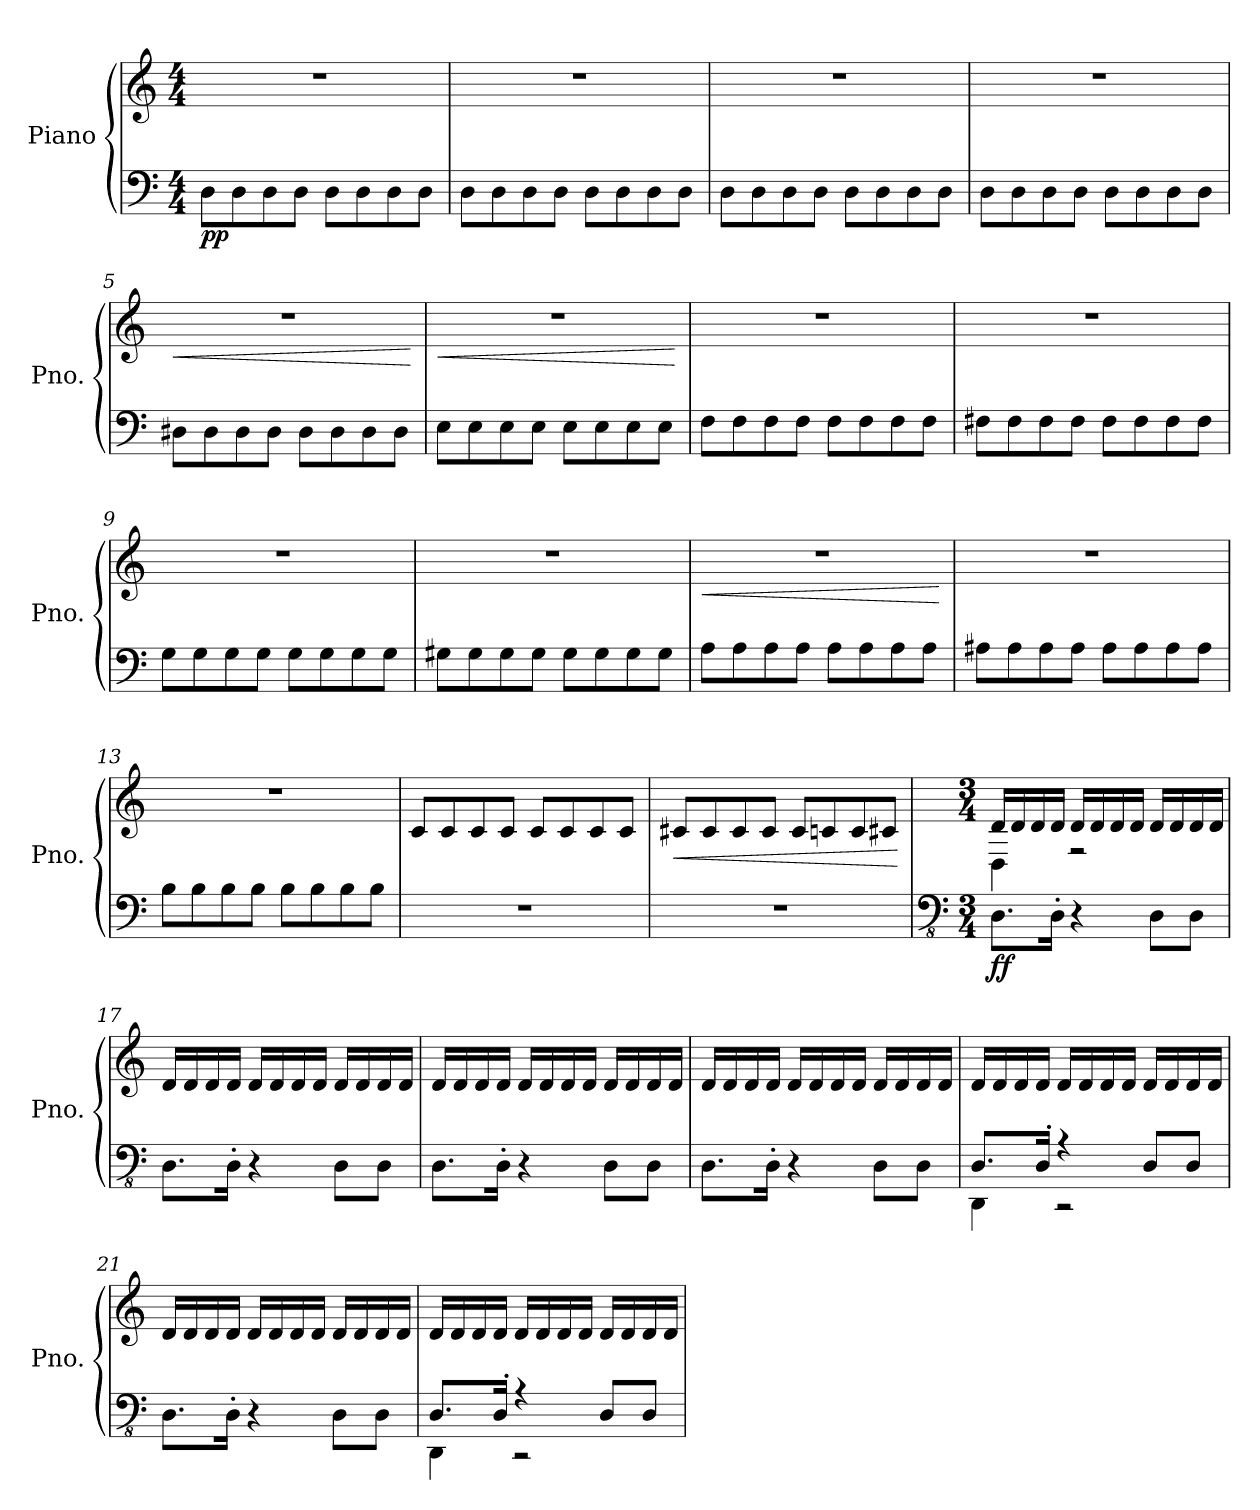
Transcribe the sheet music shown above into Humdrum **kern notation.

**kern	**kern	**dynam
*part1	*part1	*part1
*staff2	*staff1	*staff1/2
*I"Piano	*	*
*I'Pno.	*	*
*clefF4	*clefG2	*
*k[]	*k[]	*
*M4/4	*M4/4	*
*MM100	*MM100	*
=1	=1	=1
!	!	!LO:DY:b=2
!	!	!LO:DY:n=1:b
8D\L	1r	p p
8D\	.	.
8D\	.	.
8D\J	.	.
8D\L	.	.
8D\	.	.
8D\	.	.
8D\J	.	.
=2	=2	=2
8D\L	1r	.
8D\	.	.
8D\	.	.
8D\J	.	.
8D\L	.	.
8D\	.	.
8D\	.	.
8D\J	.	.
=3	=3	=3
8D\L	1r	.
8D\	.	.
8D\	.	.
8D\J	.	.
8D\L	.	.
8D\	.	.
8D\	.	.
8D\J	.	.
=4	=4	=4
8D\L	1r	.
8D\	.	.
8D\	.	.
8D\J	.	.
8D\L	.	.
8D\	.	.
8D\	.	.
8D\J	.	.
=5	=5	=5
!	!	!LO:HP:b
8D#X\L	1r	<
8D#\	.	.
8D#\	.	.
8D#\J	.	.
8D#\L	.	.
8D#\	.	.
8D#\	.	.
8D#\J	.	.
.	.	[
!!LO:LB:g=z
=6	=6	=6
!	!	!LO:HP:b
!	!	!LO:DY:n=1:b=2
!	!	!LO:DY:n=2:b
8E\L	1r	< mp mp
8E\	.	.
8E\	.	.
8E\J	.	.
8E\L	.	.
8E\	.	.
8E\	.	.
8E\J	.	.
.	.	[
=7	=7	=7
8F\L	1r	.
8F\	.	.
8F\	.	.
8F\J	.	.
8F\L	.	.
8F\	.	.
8F\	.	.
8F\J	.	.
=8	=8	=8
8F#X\L	1r	.
8F#\	.	.
8F#\	.	.
8F#\J	.	.
8F#\L	.	.
8F#\	.	.
8F#\	.	.
8F#\J	.	.
=9	=9	=9
8G\L	1r	.
8G\	.	.
8G\	.	.
8G\J	.	.
8G\L	.	.
8G\	.	.
8G\	.	.
8G\J	.	.
=10	=10	=10
8G#X\L	1r	.
8G#\	.	.
8G#\	.	.
8G#\J	.	.
8G#\L	.	.
8G#\	.	.
8G#\	.	.
8G#\J	.	.
!!LO:LB:g=z
=11	=11	=11
!	!	!LO:HP:b
!	!	!LO:DY:n=1:b=2
!	!	!LO:DY:n=2:b
8A\L	1r	< mf mf
8A\	.	.
8A\	.	.
8A\J	.	.
8A\L	.	.
8A\	.	.
8A\	.	.
8A\J	.	.
.	.	[
=12	=12	=12
8A#X\L	1r	.
8A#\	.	.
8A#\	.	.
8A#\J	.	.
8A#\L	.	.
8A#\	.	.
8A#\	.	.
8A#\J	.	.
=13	=13	=13
8B\L	1r	.
8B\	.	.
8B\	.	.
8B\J	.	.
8B\L	.	.
8B\	.	.
8B\	.	.
8B\J	.	.
=14	=14	=14
1r	8c/L	.
.	8c/	.
.	8c/	.
.	8c/J	.
.	8c/L	.
.	8c/	.
.	8c/	.
.	8c/J	.
!!LO:LB:g=z
=15	=15	=15
!	!	!LO:HP:b
1r	8c#X/L	<
.	8c#/	.
.	8c#/	.
.	8c#/J	.
.	8c#/L	.
.	8cn/	.
.	8c/	.
.	8c#X/J	.
.	.	[
=16	=16	=16
*clefFv4	*	*
*M3/4	*M3/4	*
*	*^	*
!	!	!	!LO:DY:b=2
!	!	!	!LO:DY:n=1:b
8.DD\L	16d/LL	4D\	f f
.	16d/	.	.
.	16d/	.	.
16DD'\Jk	16d/JJ	.	.
4r	16d/LL	2r	.
.	16d/	.	.
.	16d/	.	.
.	16d/JJ	.	.
8DD\L	16d/LL	.	.
.	16d/	.	.
8DD\J	16d/	.	.
.	16d/JJ	.	.
*	*v	*v	*
=17	=17	=17
8.DD\L	16d/LL	.
.	16d/	.
.	16d/	.
16DD'\Jk	16d/JJ	.
4r	16d/LL	.
.	16d/	.
.	16d/	.
.	16d/JJ	.
8DD\L	16d/LL	.
.	16d/	.
8DD\J	16d/	.
.	16d/JJ	.
!!LO:LB:g=z
=18	=18	=18
8.DD\L	16d/LL	.
.	16d/	.
.	16d/	.
16DD'\Jk	16d/JJ	.
4r	16d/LL	.
.	16d/	.
.	16d/	.
.	16d/JJ	.
8DD\L	16d/LL	.
.	16d/	.
8DD\J	16d/	.
.	16d/JJ	.
=19	=19	=19
8.DD\L	16d/LL	.
.	16d/	.
.	16d/	.
16DD'\Jk	16d/JJ	.
4r	16d/LL	.
.	16d/	.
.	16d/	.
.	16d/JJ	.
8DD\L	16d/LL	.
.	16d/	.
8DD\J	16d/	.
.	16d/JJ	.
=20	=20	=20
*^	*	*
8.DD/L	4DDD\	16d/LL	.
.	.	16d/	.
.	.	16d/	.
16DD'/Jk	.	16d/JJ	.
4r	2r	16d/LL	.
.	.	16d/	.
.	.	16d/	.
.	.	16d/JJ	.
8DD/L	.	16d/LL	.
.	.	16d/	.
8DD/J	.	16d/	.
.	.	16d/JJ	.
*v	*v	*	*
=21	=21	=21
8.DD\L	16d/LL	.
.	16d/	.
.	16d/	.
16DD'\Jk	16d/JJ	.
4r	16d/LL	.
.	16d/	.
.	16d/	.
.	16d/JJ	.
8DD\L	16d/LL	.
.	16d/	.
8DD\J	16d/	.
.	16d/JJ	.
!!LO:PB:g=z
=22	=22	=22
*^	*	*
8.DD/L	4DDD\	16d/LL	.
.	.	16d/	.
.	.	16d/	.
16DD'/Jk	.	16d/JJ	.
4r	2r	16d/LL	.
.	.	16d/	.
.	.	16d/	.
.	.	16d/JJ	.
8DD/L	.	16d/LL	.
.	.	16d/	.
8DD/J	.	16d/	.
.	.	16d/JJ	.
*v	*v	*	*
=	=	=
*-	*-	*-
